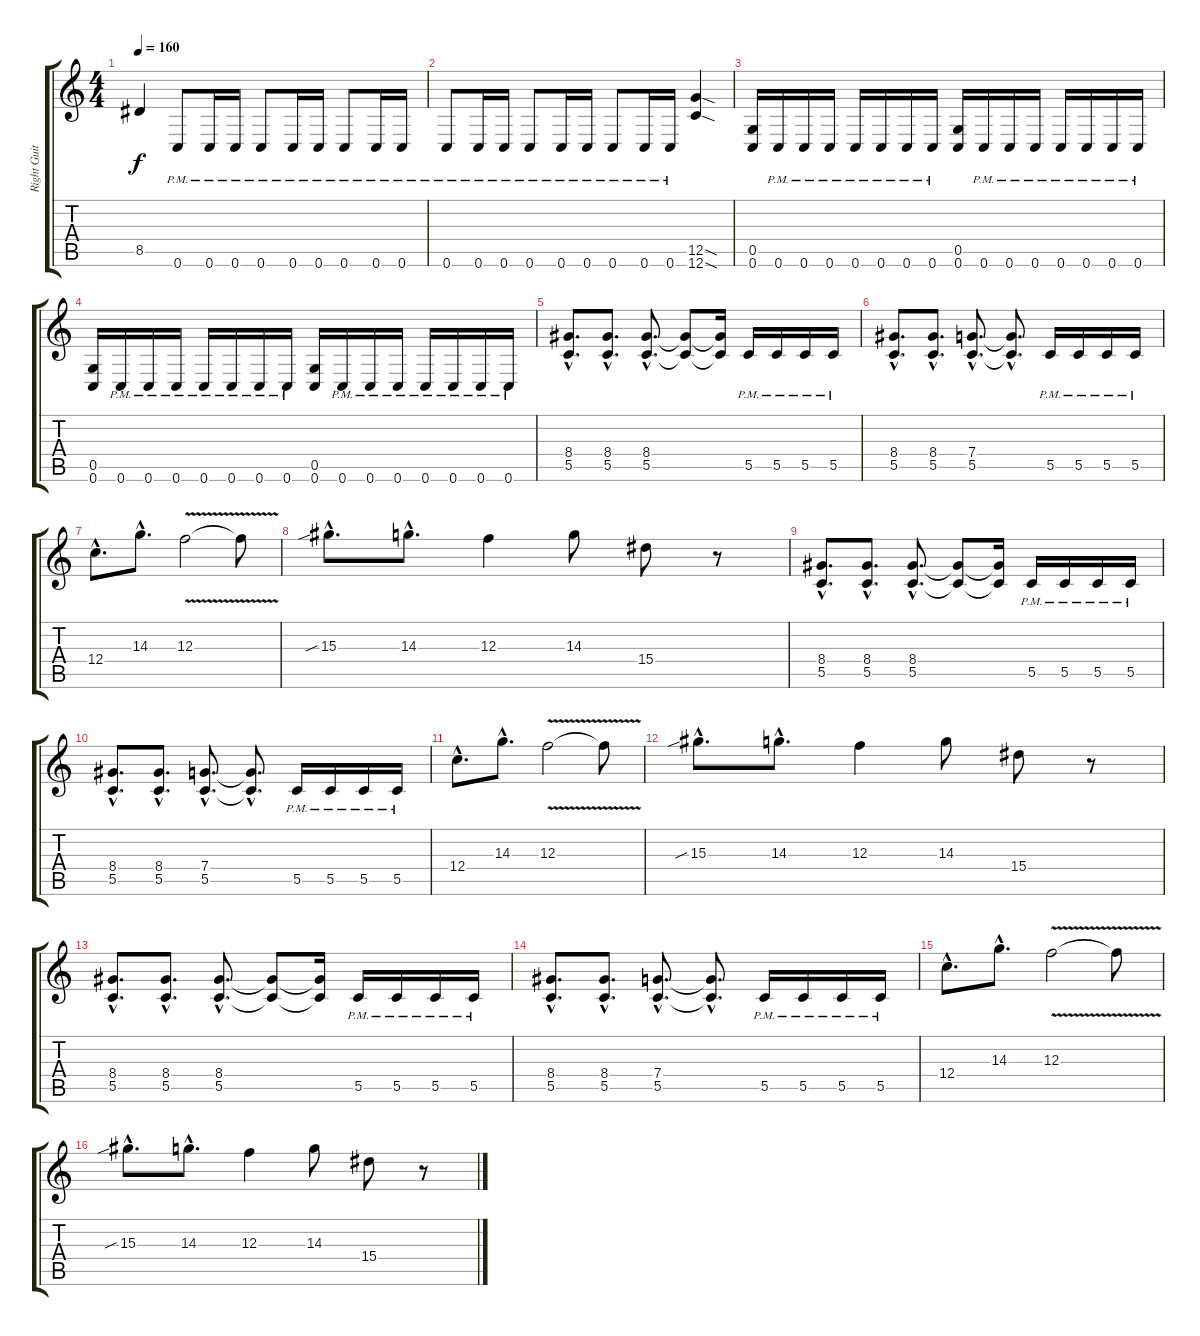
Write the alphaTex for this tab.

\track ("Right Guitar" "Right Guit") {instrument distortionguitar}
\staff {score tabs}
\tuning (D4 A3 F3 C3 G2 C2) {hide}
\ts (4 4)
\tempo 160
\clef g2
\ks c
8.5{t}.4{dy f} 0.6{pm}.8 0.6{pm}.16 0.6{pm}.16 0.6{pm}.8 0.6{pm}.16 0.6{pm}.16 0.6{pm}.8 0.6{pm}.16 0.6{pm}.16 |
0.6{pm}.8 0.6{pm}.16 0.6{pm}.16 0.6{pm}.8 0.6{pm}.16 0.6{pm}.16 0.6{pm}.8 0.6{pm}.16 0.6{pm}.16 (12.5{sod} 12.6{sod}).4 |
(0.5 0.6).16 0.6{pm}.16 0.6{pm}.16 0.6{pm}.16 0.6{pm}.16 0.6{pm}.16 0.6{pm}.16 0.6{pm}.16 (0.5 0.6).16 0.6{pm}.16 0.6{pm}.16 0.6{pm}.16 0.6{pm}.16 0.6{pm}.16 0.6{pm}.16 0.6{pm}.16 |
(0.5 0.6).16 0.6{pm}.16 0.6{pm}.16 0.6{pm}.16 0.6{pm}.16 0.6{pm}.16 0.6{pm}.16 0.6{pm}.16 (0.5 0.6).16 0.6{pm}.16 0.6{pm}.16 0.6{pm}.16 0.6{pm}.16 0.6{pm}.16 0.6{pm}.16 0.6{pm}.16 |
(8.4{hac} 5.5{hac}).8{d} (8.4{hac} 5.5{hac}).8{d} (8.4{hac} 5.5{hac}).8{d} (8.4{t} 5.5{t}).8 (8.4{t} 5.5{t}).16 5.5{pm}.16 5.5{pm}.16 5.5{pm}.16 5.5{pm}.16 |
(8.4{hac} 5.5{hac}).8{d} (8.4{hac} 5.5{hac}).8{d} (7.4{hac} 5.5{hac}).8{d} (7.4{hac t} 5.5{hac t}).8{d} 5.5{pm}.16 5.5{pm}.16 5.5{pm}.16 5.5{pm}.16 |
12.4{hac}.8{d} 14.3{hac}.8{d} 12.3{v}.2 12.3{t}.8 |
15.3{sib hac}.8{d} 14.3{hac}.8{d} 12.3.4 14.3.8 15.4.8 r.8 |
(8.4{hac} 5.5{hac}).8{d} (8.4{hac} 5.5{hac}).8{d} (8.4{hac} 5.5{hac}).8{d} (8.4{t} 5.5{t}).8 (8.4{t} 5.5{t}).16 5.5{pm}.16 5.5{pm}.16 5.5{pm}.16 5.5{pm}.16 |
(8.4{hac} 5.5{hac}).8{d} (8.4{hac} 5.5{hac}).8{d} (7.4{hac} 5.5{hac}).8{d} (7.4{hac t} 5.5{hac t}).8{d} 5.5{pm}.16 5.5{pm}.16 5.5{pm}.16 5.5{pm}.16 |
12.4{hac}.8{d} 14.3{hac}.8{d} 12.3{v}.2 12.3{t}.8 |
15.3{sib hac}.8{d} 14.3{hac}.8{d} 12.3.4 14.3.8 15.4.8 r.8 |
(8.4{hac} 5.5{hac}).8{d} (8.4{hac} 5.5{hac}).8{d} (8.4{hac} 5.5{hac}).8{d} (8.4{t} 5.5{t}).8 (8.4{t} 5.5{t}).16 5.5{pm}.16 5.5{pm}.16 5.5{pm}.16 5.5{pm}.16 |
(8.4{hac} 5.5{hac}).8{d} (8.4{hac} 5.5{hac}).8{d} (7.4{hac} 5.5{hac}).8{d} (7.4{hac t} 5.5{hac t}).8{d} 5.5{pm}.16 5.5{pm}.16 5.5{pm}.16 5.5{pm}.16 |
12.4{hac}.8{d} 14.3{hac}.8{d} 12.3{v}.2 12.3{t}.8 |
15.3{sib hac}.8{d} 14.3{hac}.8{d} 12.3.4 14.3.8 15.4.8 r.8
